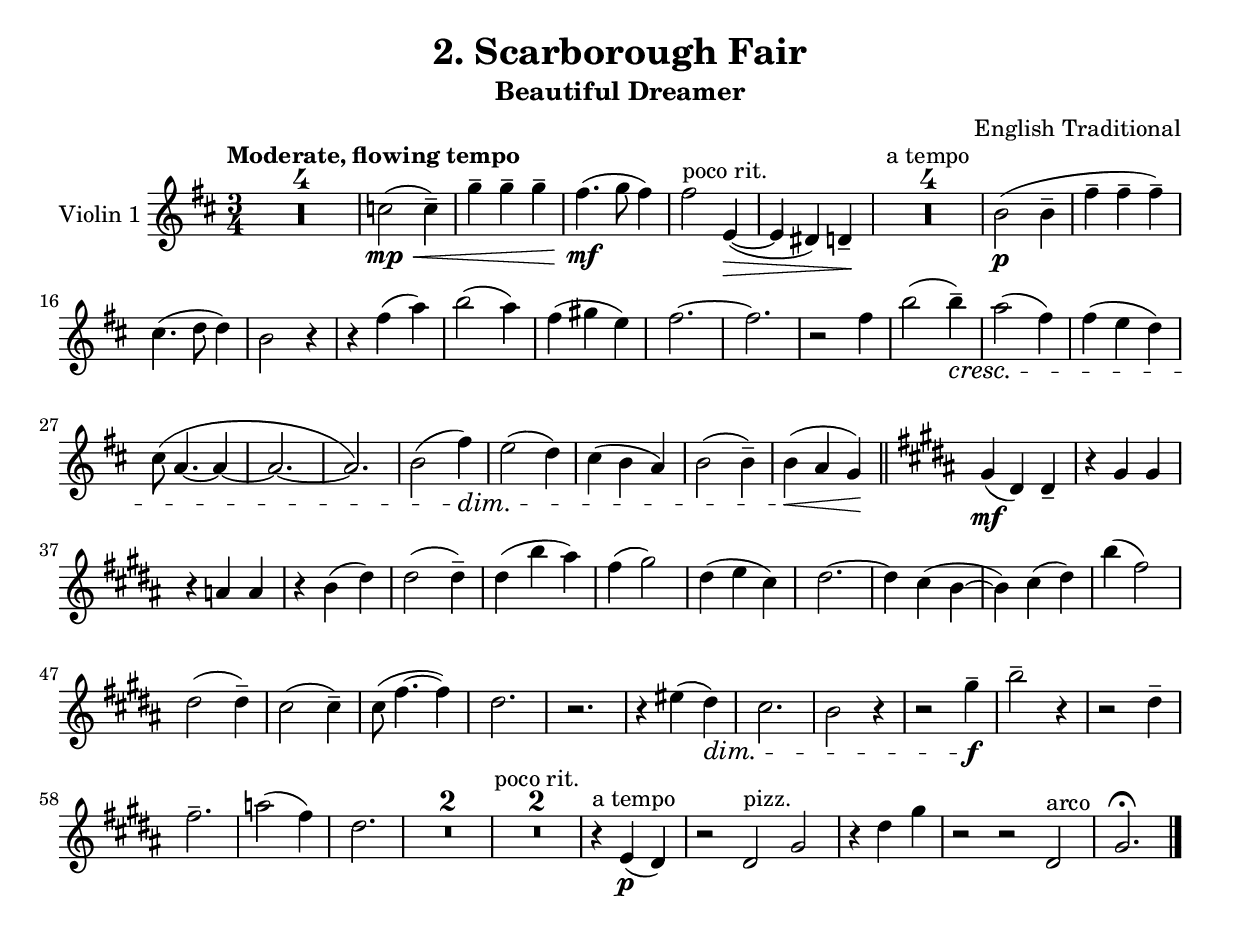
% Created on Sun May 15 16:43:59 CEST 2011
\version "2.12.0"

\header {
	title = "2. Scarborough Fair" 
 subtitle = "Beautiful Dreamer" 
 	composer = "English Traditional" 

}

mbreak = {}

\include "deutsch.ly"

staffViolin = \new Staff {
	\time 3/4
	\set Staff.instrumentName = "Violin 1"
	\set Staff.midiInstrument = "violin"
	\key c \major
	\clef treble
	\compressFullBarRests
	\relative c'' { 
		\tempo "Moderate, flowing tempo"
		R2.*4
		b2(\mp \< b4--)
		f'-- f-- f--
		e4.( \mf f8 e4)
		e2^"poco rit." d,4(~ \>
		d cis) c-- \!
		R2.*4 ^"a tempo"
		a'2( \p a4-- \mbreak
		e'--( e-- e--)
		h4.( c8 c4)
		a2 r4
		r4 e'( g)
		a2( g4)
		e4( fis d)
		e2.~
		e2.
		r2 e4 \mbreak 
		a2( \cresc a4--)
		g2( e4)
		e( d c)
		h8( g4.~ g4~
		g2.~
		g2.)
		a2( \dim e'4)
		d2( c4)
		h( a g) \mbreak
		a2( a4--)
		a( \< g f) \!
		\bar "||"
		\key a \major 
		fis( \mf cis) cis--
		r4 fis fis
		r4 g g
		r4 a( cis)
		cis2( cis4--)
		cis( a' gis) \mbreak
		e( fis2)
		cis4( d h) 
		cis2.~
		cis4 h( a~
		a) h( cis)
		a'( e2)
		cis( cis4--)
		h2( h4--)
		h8( e4.~ e4) \mbreak
		cis2. 
		r2.
		r4 dis4( \dim cis)
		h2.
		a2 r4
		r2 fis'4-- \f
		a2-- r4
		r2 cis,4--
		e2.--
		g2( e4) \mbreak
		cis2.
		R2.*2
		R2.*2 ^"poco rit."
		r4 ^"a tempo" d,4( \p cis)
		r2 cis ^"pizz."
		fis r4 cis' 
		fis r2
		r2 cis,^"arco"
		fis2. \fermata

	\bar "|."
	}

}


\score {
	<<
		\transpose c d {
		\staffViolin
		}
	>>
	
	

  \layout {
  }
}

\paper {
}


